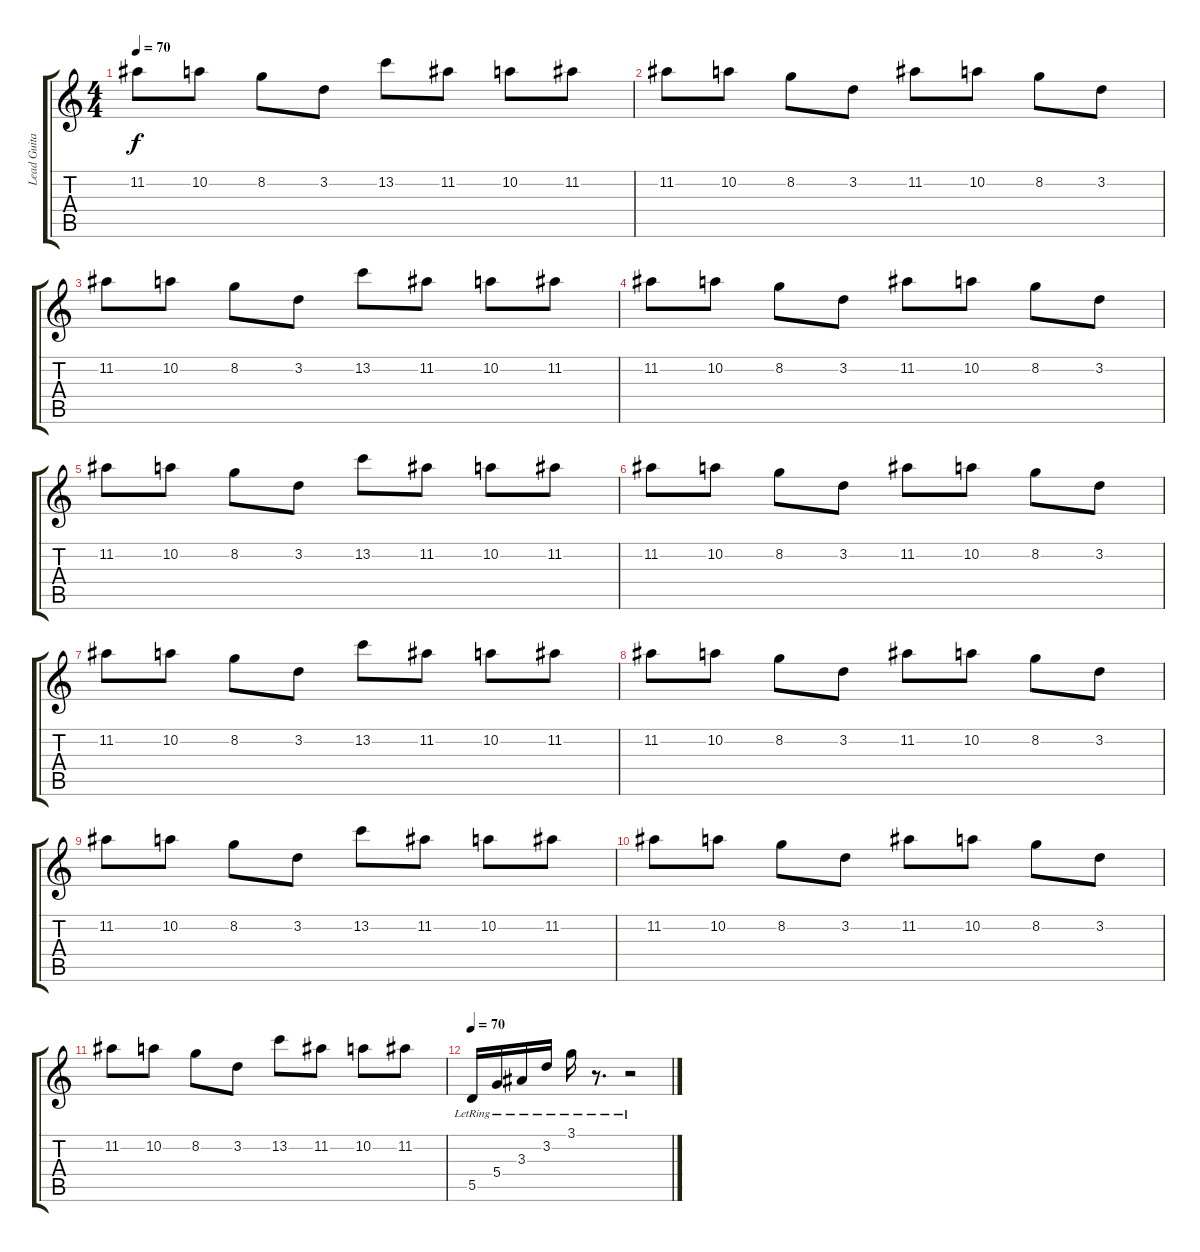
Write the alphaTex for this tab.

\track ("Lead Guitar 2" "Lead Guita") {instrument distortionguitar}
\staff {score tabs}
\tuning (E4 B3 G3 D3 A2 E2) {hide}
\ts (4 4)
\tempo 70
\clef g2
\ks c
11.2.8{dy f} 10.2.8 8.2.8 3.2.8 13.2.8 11.2.8 10.2.8 11.2.8 |
11.2.8 10.2.8 8.2.8 3.2.8 11.2.8 10.2.8 8.2.8 3.2.8 |
11.2.8 10.2.8 8.2.8 3.2.8 13.2.8 11.2.8 10.2.8 11.2.8 |
11.2.8 10.2.8 8.2.8 3.2.8 11.2.8 10.2.8 8.2.8 3.2.8 |
11.2.8 10.2.8 8.2.8 3.2.8 13.2.8 11.2.8 10.2.8 11.2.8 |
11.2.8 10.2.8 8.2.8 3.2.8 11.2.8 10.2.8 8.2.8 3.2.8 |
11.2.8 10.2.8 8.2.8 3.2.8 13.2.8 11.2.8 10.2.8 11.2.8 |
11.2.8 10.2.8 8.2.8 3.2.8 11.2.8 10.2.8 8.2.8 3.2.8 |
11.2.8 10.2.8 8.2.8 3.2.8 13.2.8 11.2.8 10.2.8 11.2.8 |
11.2.8 10.2.8 8.2.8 3.2.8 11.2.8 10.2.8 8.2.8 3.2.8 |
11.2.8 10.2.8 8.2.8 3.2.8 13.2.8 11.2.8 10.2.8 11.2.8 |
\tempo 70
5.5{lr}.16 5.4{lr}.16 3.3{lr}.16 3.2{lr}.16 3.1{lr}.16 r.8{d} r.2
